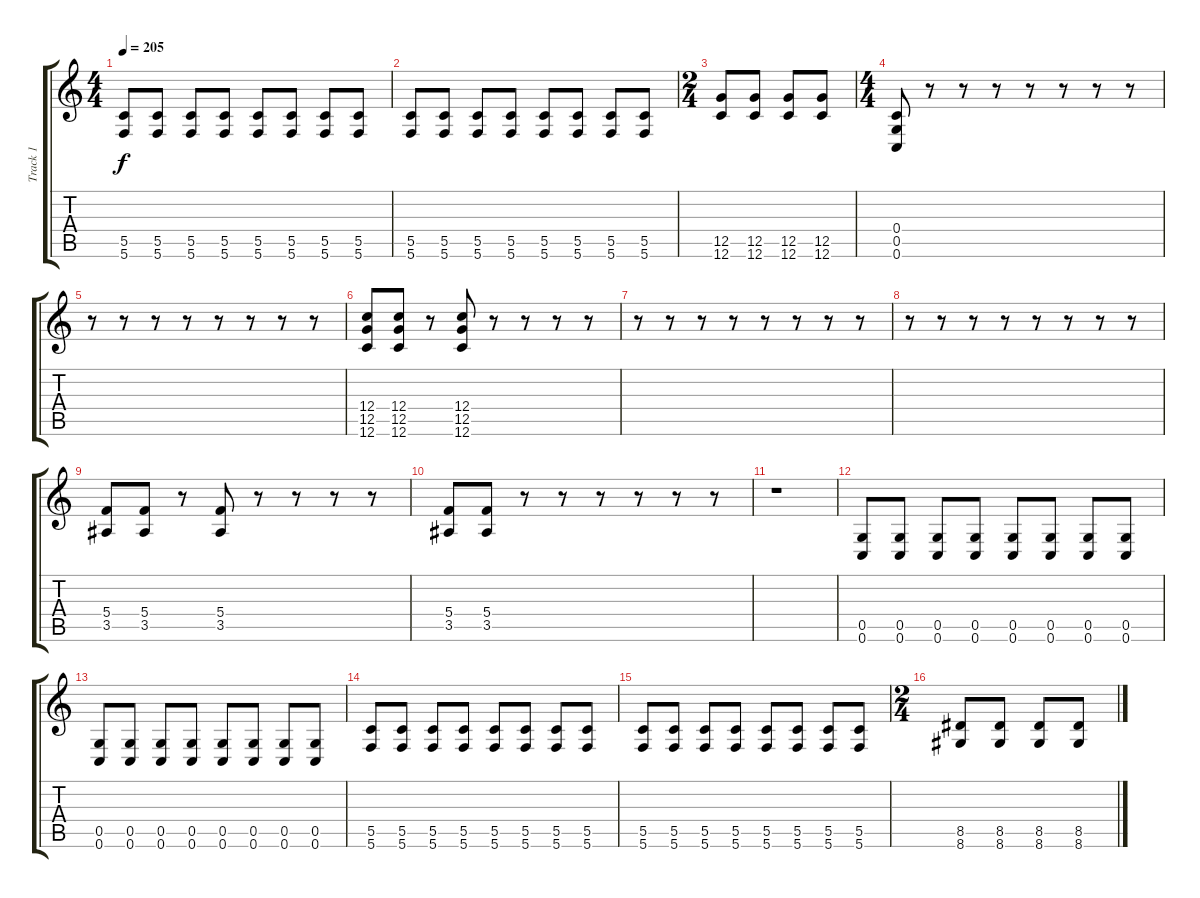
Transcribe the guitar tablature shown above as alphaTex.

\track ("Track 1" "Track 1") {instrument distortionguitar}
\staff {score tabs}
\tuning (D4 A3 F3 C3 G2 C2) {hide}
\ts (4 4)
\tempo 205
\clef g2
\ks c
(5.5 5.6).8{dy f} (5.5 5.6).8 (5.5 5.6).8 (5.5 5.6).8 (5.5 5.6).8 (5.5 5.6).8 (5.5 5.6).8 (5.5 5.6).8 |
(5.5 5.6).8 (5.5 5.6).8 (5.5 5.6).8 (5.5 5.6).8 (5.5 5.6).8 (5.5 5.6).8 (5.5 5.6).8 (5.5 5.6).8 |
\ts (2 4)
(12.5 12.6).8 (12.5 12.6).8 (12.5 12.6).8 (12.5 12.6).8 |
\ts (4 4)
(0.4 0.5 0.6).8 r.8 r.8 r.8 r.8 r.8 r.8 r.8 |
r.8 r.8 r.8 r.8 r.8 r.8 r.8 r.8 |
(12.4 12.5 12.6).8 (12.4 12.5 12.6).8 r.8 (12.4 12.5 12.6).8 r.8 r.8 r.8 r.8 |
r.8 r.8 r.8 r.8 r.8 r.8 r.8 r.8 |
r.8 r.8 r.8 r.8 r.8 r.8 r.8 r.8 |
(5.4 3.5).8 (5.4 3.5).8 r.8 (5.4 3.5).8 r.8 r.8 r.8 r.8 |
(5.4 3.5).8 (5.4 3.5).8 r.8 r.8 r.8 r.8 r.8 r.8 |
r.1 |
(0.5 0.6).8 (0.5 0.6).8 (0.5 0.6).8 (0.5 0.6).8 (0.5 0.6).8 (0.5 0.6).8 (0.5 0.6).8 (0.5 0.6).8 |
(0.5 0.6).8 (0.5 0.6).8 (0.5 0.6).8 (0.5 0.6).8 (0.5 0.6).8 (0.5 0.6).8 (0.5 0.6).8 (0.5 0.6).8 |
(5.5 5.6).8 (5.5 5.6).8 (5.5 5.6).8 (5.5 5.6).8 (5.5 5.6).8 (5.5 5.6).8 (5.5 5.6).8 (5.5 5.6).8 |
(5.5 5.6).8 (5.5 5.6).8 (5.5 5.6).8 (5.5 5.6).8 (5.5 5.6).8 (5.5 5.6).8 (5.5 5.6).8 (5.5 5.6).8 |
\ts (2 4)
(8.5 8.6).8 (8.5 8.6).8 (8.5 8.6).8 (8.5 8.6).8
